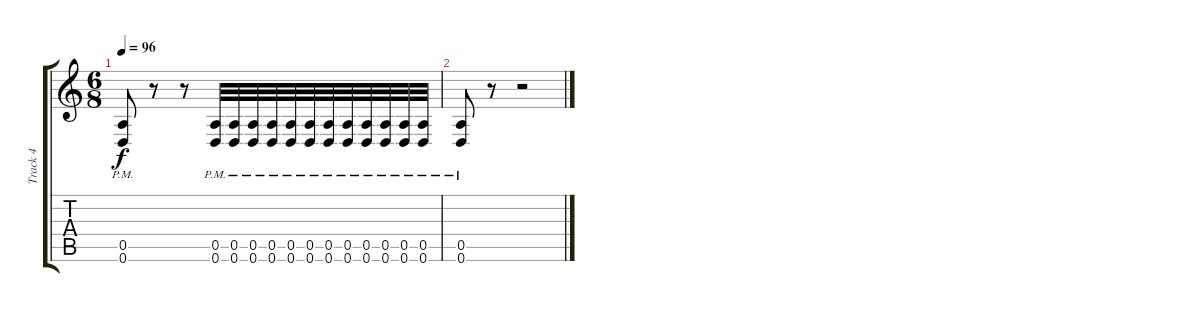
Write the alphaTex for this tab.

\track ("Track 4" "Track 4") {instrument distortionguitar}
\staff {score tabs}
\tuning (E4 B3 G3 D3 A2 D2) {hide}
\ts (6 8)
\tempo 96
\clef g2
\ks c
(0.5{pm} 0.6{pm}).8{dy f} r.8 r.8 (0.5{pm} 0.6{pm}).32 (0.5{pm} 0.6{pm}).32 (0.5{pm} 0.6{pm}).32 (0.5{pm} 0.6{pm}).32 (0.5{pm} 0.6{pm}).32 (0.5{pm} 0.6{pm}).32 (0.5{pm} 0.6{pm}).32 (0.5{pm} 0.6{pm}).32 (0.5{pm} 0.6{pm}).32 (0.5{pm} 0.6{pm}).32 (0.5{pm} 0.6{pm}).32 (0.5{pm} 0.6{pm}).32 |
(0.5{pm} 0.6{pm}).8 r.8 r.2
